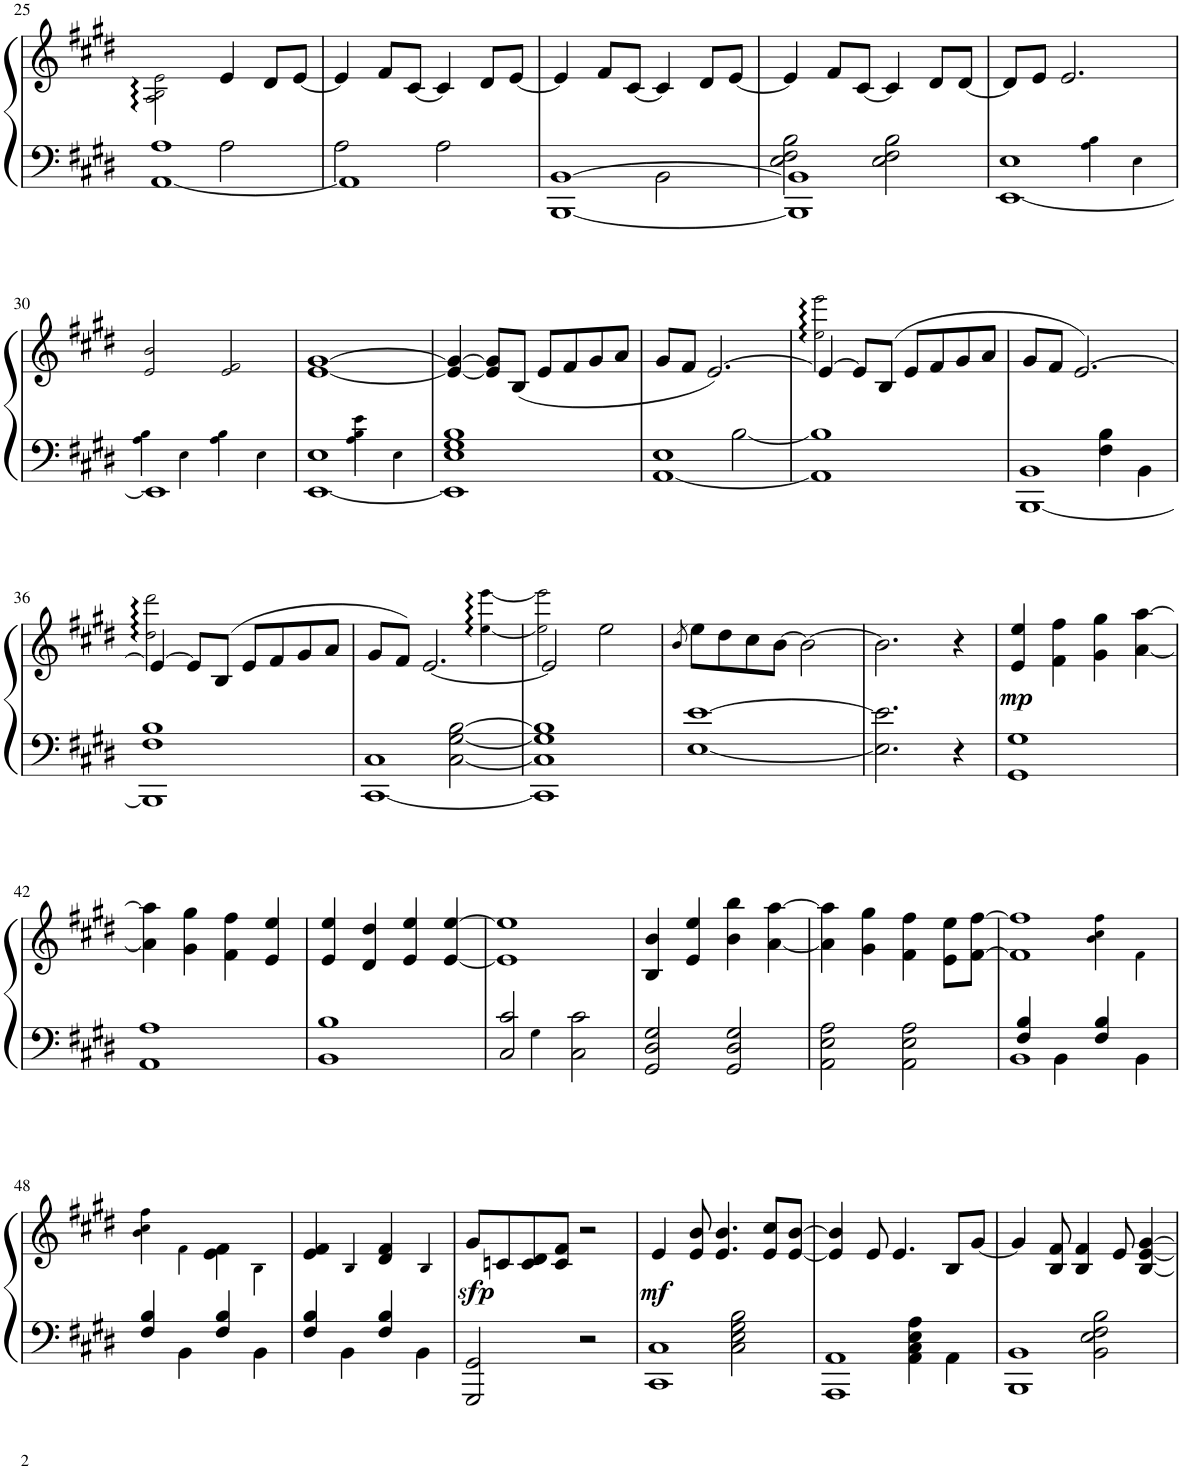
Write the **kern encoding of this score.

**kern	**kern	**dynam
*part1	*part1	*part1
*staff2	*staff1	*staff1/2
*I"Piano	*	*
*I'Pno.	*	*
!!LO:PB:g=z
*clefF4	*clefG2	*
*k[f#c#g#d#]	*k[f#c#g#d#]	*
*M4/4	*M4/4	*
=25	=25	=25
*^	*^	*
[<1AA 1A	2ryy	2ryy	2A!\ 2B!\ 2e!\	.
.	2A\	4e/	2ryy	.
.	.	8d#/L	.	.
.	.	[8e/J	.	.
*	*	*v	*v	*
=26	=26	=26	=26
1AA]	2A\	4e/]	.
.	.	8f#/L	.
.	.	[8c#/J	.
.	2A\	4c#/]	.
.	.	8d#/L	.
.	.	[8e/J	.
=27	=27	=27	=27
[<1BBB [1BB	2ryy	4e/]	.
.	.	8f#/L	.
.	.	[8c#/J	.
.	2BB\	4c#/]	.
.	.	8d#/L	.
.	.	[8e/J	.
=28	=28	=28	=28
1BBB] 1BB]	2E\ 2F#\ 2B\	4e/]	.
.	.	8f#/L	.
.	.	[8c#/J	.
.	2E\ 2F#\ 2B\	4c#/]	.
.	.	8d#/L	.
.	.	[8d#/J	.
=29	=29	=29	=29
[<1EE 1E	2ryy	8d#/L]	.
.	.	8e/J	.
.	.	2.e/	.
.	4A!\ 4B!\	.	.
.	4E!\	.	.
!!LO:LB:g=z
=30	=30	=30	=30
1EE]	4A!\ 4B!\	2e!/ 2b!/	.
.	4E!\	.	.
.	4A!\ 4B!\	2e!/ 2f#!/	.
.	4E!\	.	.
=31	=31	=31	=31
[<1EE 1E	2ryy	[1e [1g#	.
.	4A!\ 4B!\ 4e!\	.	.
.	4E!\	.	.
=32	=32	=32	=32
1EE]	1E 1G# 1B	4e/_ 4g#/_	.
.	.	8e/] 8g#/]L	.
.	.	(<8B/J	.
.	.	8e/L	.
.	.	8f#/	.
.	.	8g#/	.
.	.	8a/J	.
=33	=33	=33	=33
*	*	*^	*
[<1AA 1E	2ryy	8g#/L	4ryy	.
.	.	8f#/J	.	.
.	.	[2.e/)	2ryy	.
.	[2B\	.	.	.
.	.	.	4ryy	.
*v	*v	*	*	*
=34	=34	=34	=34
1AA] 1B]	4e/_	2ee!\ 2eee!\	.
.	8e/L]	.	.
.	(8B/J	.	.
.	8e/L	2ryy	.
.	8f#/	.	.
.	8g#/	.	.
.	8a/J	.	.
*	*v	*v	*
=35	=35	=35
*^	*	*
[<1BBB 1BB	2ryy	8g#/L	.
.	.	8f#/J	.
.	.	[2.e/)	.
.	4F#\ 4B\	.	.
.	4BB\	.	.
!!LO:LB:g=z
=36	=36	=36	=36
*	*	*^	*
1BBB]	1F# 1B	4e/_	2dd#!\ 2ddd#!\	.
.	.	8e/L]	.	.
.	.	(8B/J	.	.
.	.	8e/L	2ryy	.
.	.	8f#/	.	.
.	.	8g#/	.	.
.	.	8a/J	.	.
=37	=37	=37	=37	=37
[<1CC# 1C#	2ryy	8g#/L	4ryy	.
.	.	8f#/J)	.	.
.	.	[<2.e/	2ryy	.
.	[2C#\ [2G#\ [>2B\	.	.	.
.	.	.	[4ee!\ [4eee!\	.
*v	*v	*	*	*
=38	=38	=38	=38
1CC#] 1C#] 1G#] 1B]	2e/]	2ee!\] 2eee!\]	.
.	2ee\	2ryy	.
*	*v	*v	*
=39	=39	=39
.	8qb/	.
[1E [1e	8ee\L	.
.	8dd#\	.
.	8cc#\	.
.	[8b\J	.
.	2b\_	.
=40	=40	=40
2.E\] 2.e\]	2.b\]	.
4r	4r	.
=41	=41	=41
!	!	!LO:DY:a=2
1GG# 1G#	4e/ 4ee/	mp
.	4f#\ 4ff#\	.
.	4g#\ 4gg#\	.
.	[4a\ [4aa\	.
!!LO:LB:g=z
=42	=42	=42
1AA 1A	4a\] 4aa\]	.
.	4g#\ 4gg#\	.
.	4f#\ 4ff#\	.
.	4e/ 4ee/	.
=43	=43	=43
1BB 1B	4e/ 4ee/	.
.	4d#/ 4dd#/	.
.	4e/ 4ee/	.
.	[4e/ [4ee/	.
=44	=44	=44
*^	*	*
2C#/ 2c#/	4ryy	1e] 1ee]	.
.	4G#!\	.	.
2C#\ 2c#\	2ryy	.	.
*v	*v	*	*
=45	=45	=45
2GG#/ 2D#/ 2G#/	4B/ 4b/	.
.	4e/ 4ee/	.
2GG#/ 2D#/ 2G#/	4b\ 4bb\	.
.	[4a\ [4aa\	.
=46	=46	=46
2AA\ 2E\ 2A\	4a\] 4aa\]	.
.	4g#\ 4gg#\	.
2AA\ 2E\ 2A\	4f#\ 4ff#\	.
.	8e\ 8ee\L	.
.	[8f#\ [>8ff#\J	.
=47	=47	=47
*^	*^	*
1BB	4F#/ 4B/	1f#] 1ff#]	2ryy	.
.	4BB\	.	.	.
.	4F#/ 4B/	.	4b!\ 4cc#!\ 4ff#!\	.
.	4BB\	.	4f#!\	.
!!LO:LB:g=z	!!
=48	=48	=48	=48	=48
1ryy	4F#/ 4B/	1ryy	4b!\ 4cc#!\ 4ff#!\	.
.	4BB\	.	4f#!\	.
.	4F#/ 4B/	.	4e\ 4f#\	.
.	4BB\	.	4B!\	.
*	*	*v	*v	*
=49	=49	=49	=49
1ryy	4F#/ 4B/	4e/ 4f#/	.
.	4BB\	4B!/	.
.	4F#/ 4B/	4d#/ 4f#/	.
.	4BB\	4B!/	.
=50	=50	=50	=50
!	!	!	!LO:DY:b
*v	*v	*	*
2GGG#/ 2GG#/	8g#/L	sfp
.	8cn/	.
.	8c/ 8d#/	.
.	8c/ 8f#/J	.
2r	2r	.
=51	=51	=51
*^	*	*
!	!	!	!LO:DY:a=2
1CC# 1C#	2ryy	4e/	mf
.	.	8e/ 8b/	.
.	.	4.e/ 4.b/	.
.	2C#\ 2E\ 2G#\ 2B\	.	.
.	.	8e/ 8cc#/L	.
.	.	[8e/ [8b/J	.
=52	=52	=52	=52
1AAA 1AA	2ryy	4e/] 4b/]	.
.	.	8e/	.
.	.	4.e/	.
.	4AA\ 4C#\ 4E\ 4A\	.	.
.	4AA\	8B/L	.
.	.	[8g#/J	.
=53	=53	=53	=53
1BBB 1BB	2ryy	4g#/]	.
.	.	8B/ 8f#/	.
.	.	4B/ 4f#/	.
.	2BB\ 2E\ 2F#\ 2B\	.	.
.	.	8e/	.
.	.	[4B/ [4e/ [4g#/	.
*v	*v	*	*
=	=	=
*-	*-	*-
